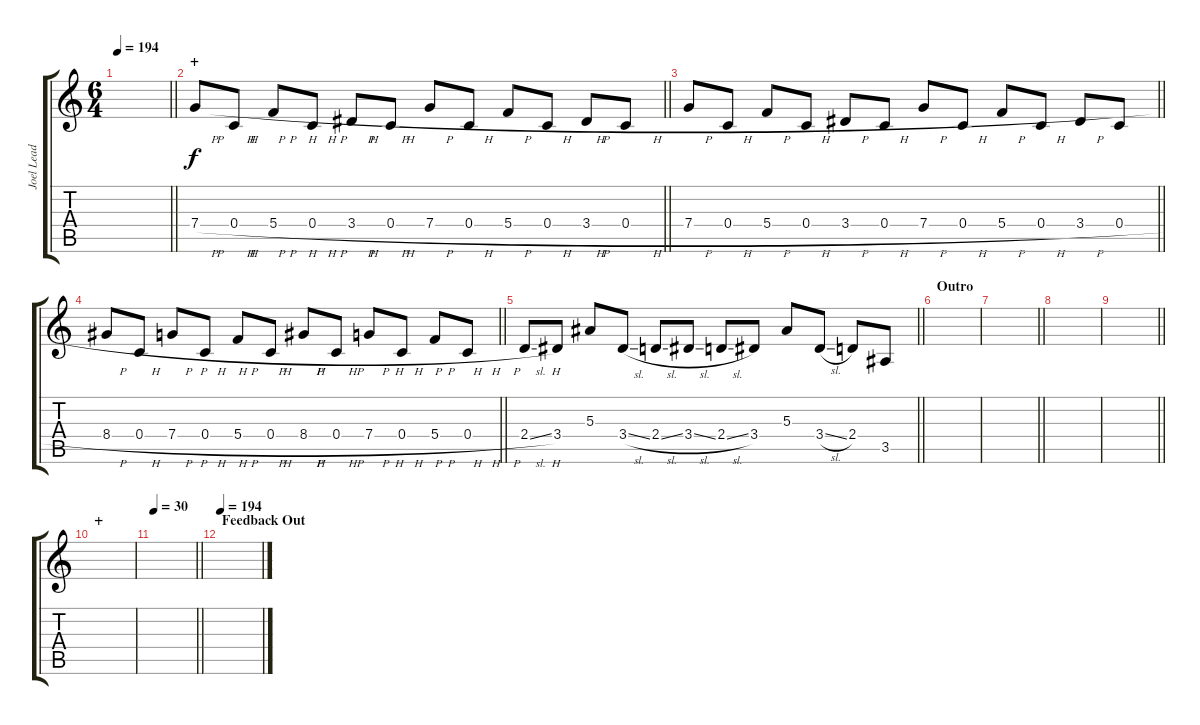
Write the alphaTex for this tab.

\track ("Joel Lead" "Joel Lead") {instrument distortionguitar}
\staff {score tabs}
\tuning (D4 A3 F3 C3 G2 C2) {hide}
\ts (6 4)
\tempo 194
\clef g2
\barLineRight lightlight
\ks c
|
\section ("" "+")
\barLineRight lightlight
7.4{h}.8 0.4{h}.8 5.4{h}.8 0.4{h}.8 3.4{h}.8 0.4{h}.8 7.4{h}.8 0.4{h}.8 5.4{h}.8 0.4{h}.8 3.4{h}.8 0.4{h}.8 |
\barLineRight lightlight
7.4{h}.8 0.4{h}.8 5.4{h}.8 0.4{h}.8 3.4{h}.8 0.4{h}.8 7.4{h}.8 0.4{h}.8 5.4{h}.8 0.4{h}.8 3.4{h}.8 0.4{h}.8 |
\barLineRight lightlight
8.4{h}.8 0.4{h}.8 7.4{h}.8 0.4{h}.8 5.4{h}.8 0.4{h}.8 8.4{h}.8 0.4{h}.8 7.4{h}.8 0.4{h}.8 5.4{h}.8 0.4{h}.8 |
\barLineRight lightlight
2.4{sl}.8 3.4.8 5.3.8 3.4{sl}.8 2.4{sl}.8 3.4{sl}.8 2.4{sl}.8 3.4.8 5.3.8 3.4{sl}.8 2.4.8 3.5.8{dy f} |
\section ("" "Outro")
|
\barLineRight lightlight
|
|
\barLineRight lightlight
|
\section ("" "+")
|
\tempo 30
\barLineRight lightlight
|
\section ("" "Feedback Out")
\tempo 194
